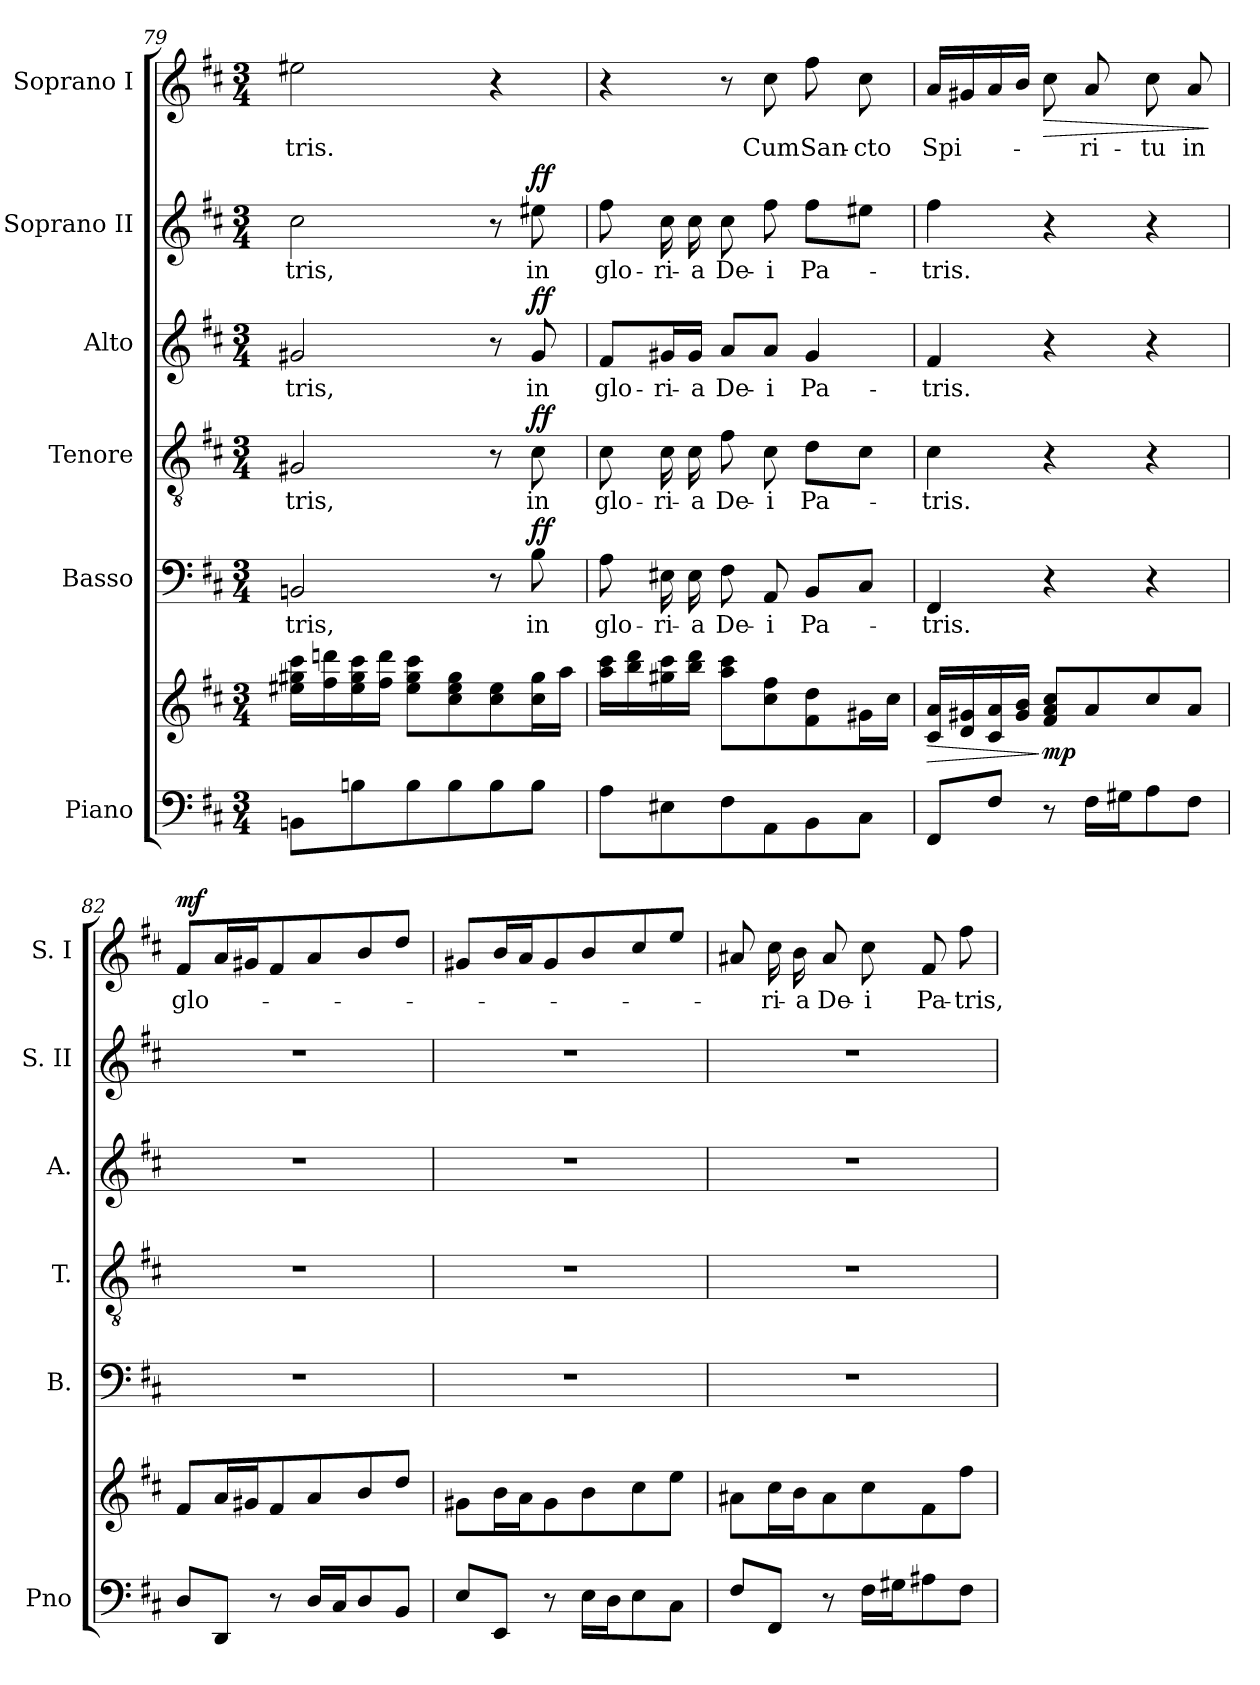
**kern	**kern	**dynam	**kern	**text	**dynam	**kern	**text	**dynam	**kern	**text	**dynam	**kern	**text	**dynam	**kern	**text	**dynam
*part6	*part6	*part6	*part5	*part5	*part5	*part4	*part4	*part4	*part3	*part3	*part3	*part2	*part2	*part2	*part1	*part1	*part1
*staff7	*staff6	*staff6/7	*staff5	*staff5	*staff5	*staff4	*staff4	*staff4	*staff3	*staff3	*staff3	*staff2	*staff2	*staff2	*staff1	*staff1	*staff1
*I"Piano	*	*	*I"Basso	*	*	*I"Tenore	*	*	*I"Alto	*	*	*I"Soprano II	*	*	*I"Soprano I	*	*
*I'Pno	*	*	*I'B.	*	*	*I'T.	*	*	*I'A.	*	*	*I'S. II	*	*	*I'S. I	*	*
!!LO:LB:g=z
*clefF4	*clefG2	*	*clefF4	*	*	*clefGv2	*	*	*clefG2	*	*	*clefG2	*	*	*clefG2	*	*
*ITrd1c1	*ITrd1c1	*	*ITrd1c1	*	*	*ITrd1c1	*	*	*ITrd1c1	*	*	*ITrd1c1	*	*	*ITrd1c1	*	*
*k[f#c#g#d#a#e#b#]	*k[f#c#g#d#a#e#b#]	*	*k[f#c#g#d#a#e#b#]	*	*	*k[f#c#g#d#a#e#b#]	*	*	*k[f#c#g#d#a#e#b#]	*	*	*k[f#c#g#d#a#e#b#]	*	*	*k[f#c#g#d#a#e#b#]	*	*
*M3/4	*M3/4	*	*M3/4	*	*	*M3/4	*	*	*M3/4	*	*	*M3/4	*	*	*M3/4	*	*
=79	=79	=79	=79	=79	=79	=79	=79	=79	=79	=79	=79	=79	=79	=79	=79	=79	=79
!	!	!	!	!LO:LY:b	!	!	!LO:LY:b	!	!	!LO:LY:b	!	!	!LO:LY:b	!	!	!LO:LY:b	!
8AA#X\L	16dd##X\ 16ff##X\ 16bb#\LL	.	2AA#X/	tris,	.	2F##X/	tris,	.	2f##X/	tris,	.	2b#\	tris,	.	2dd##X\	tris.	.
.	16ee#\ 16ccc#X\	.	.	.	.	.	.	.	.	.	.	.	.	.	.	.	.
8A#X\	16dd##\ 16ff##\ 16bb#\	.	.	.	.	.	.	.	.	.	.	.	.	.	.	.	.
.	16ee#\ 16ccc#\JJ	.	.	.	.	.	.	.	.	.	.	.	.	.	.	.	.
8A#\	8dd##\ 8ff##\ 8bb#\L	.	.	.	.	.	.	.	.	.	.	.	.	.	.	.	.
8A#\	8b#\ 8dd##\ 8ff##\	.	.	.	.	.	.	.	.	.	.	.	.	.	.	.	.
8A#\	8b#\ 8dd##\	.	8r	.	.	8r	.	.	8r	.	.	8r	.	.	4r	.	.
!	!	!	!	!LO:LY:b	!LO:DY:b	!	!LO:LY:b	!LO:DY:b	!	!LO:LY:b	!LO:DY:b	!	!LO:LY:b	!LO:DY:b	!	!	!
8A#\J	16b#\ 16ff##\L	.	8A#\	in	ff	8B#\	in	ff	8f##/	in	ff	8dd##X\	in	ff	.	.	.
.	16gg#\JJ	.	.	.	.	.	.	.	.	.	.	.	.	.	.	.	.
=80	=80	=80	=80	=80	=80	=80	=80	=80	=80	=80	=80	=80	=80	=80	=80	=80	=80
!	!	!	!	!LO:LY:b	!	!	!LO:LY:b	!	!	!LO:LY:b	!	!	!LO:LY:b	!	!	!	!
8G#\L	16gg#\ 16bb#\LL	.	8G#\	glo-	.	8B#\	glo-	.	8e#/L	glo-	.	8ee#\	glo-	.	4r	.	.
.	16aa#\ 16ccc#\	.	.	.	.	.	.	.	.	.	.	.	.	.	.	.	.
!	!	!	!	!LO:LY:b	!	!	!LO:LY:b	!	!	!LO:LY:b	!	!	!LO:LY:b	!	!	!	!
8D##X\	16ff##X\ 16bb#\	.	16D##X\	-ri-	.	16B#\	-ri-	.	16f##X/L	-ri-	.	16b#\	-ri-	.	.	.	.
!	!	!	!	!LO:LY:b	!	!	!LO:LY:b	!	!	!LO:LY:b	!	!	!LO:LY:b	!	!	!	!
.	16aa#\ 16ccc#\JJ	.	16D##\	-a	.	16B#\	-a	.	16f##/JJ	-a	.	16b#\	-a	.	.	.	.
!	!	!	!	!LO:LY:b	!	!	!LO:LY:b	!	!	!LO:LY:b	!	!	!LO:LY:b	!	!	!	!
8E#\	8gg#\ 8bb#\L	.	8E#\	De-	.	8e#\	De-	.	8g#/L	De-	.	8b#\	De-	.	8r	.	.
!	!	!	!	!LO:LY:b	!	!	!LO:LY:b	!	!	!LO:LY:b	!	!	!LO:LY:b	!	!	!LO:LY:b	!
8GG#\	8b#\ 8ee#\	.	8GG#/	-i	.	8B#\	-i	.	8g#/J	-i	.	8ee#\	-i	.	8b#\	Cum	.
!	!	!	!	!LO:LY:b	!	!	!LO:LY:b	!	!	!LO:LY:b	!	!	!LO:LY:b	!	!	!LO:LY:b	!
8AA#\	8e#\ 8cc#\	.	8AA#/L	Pa-	.	8c#\L	Pa-	.	4f##/	Pa-	.	8ee#\L	Pa-	.	8ee#\	San-	.
!	!	!	!	!	!	!	!	!	!	!	!	!	!	!	!	!LO:LY:b	!
8BB#\J	16f##X\L	.	8BB#/J	.	.	8B#\J	.	.	.	.	.	8dd##X\J	.	.	8b#\	-cto	.
.	16b#\JJ	.	.	.	.	.	.	.	.	.	.	.	.	.	.	.	.
=81	=81	=81	=81	=81	=81	=81	=81	=81	=81	=81	=81	=81	=81	=81	=81	=81	=81
!	!	!LO:HP:b	!	!LO:LY:b	!	!	!LO:LY:b	!	!	!LO:LY:b	!	!	!LO:LY:b	!	!	!LO:LY:b	!
8EE#/L	16B#/ 16g#/LL	>	4EE#/	-tris.	.	4B#\	-tris.	.	4e#/	-tris.	.	4ee#\	-tris.	.	16g#/LL	Spi-	.
.	16c#/ 16f##X/	.	.	.	.	.	.	.	.	.	.	.	.	.	16f##X/	.	.
8E#/J	16B#/ 16g#/	.	.	.	.	.	.	.	.	.	.	.	.	.	16g#/	.	.
.	16f##/ 16a#/JJ	.	.	.	.	.	.	.	.	.	.	.	.	.	16a#/JJ	.	.
!	!	!LO:DY:n=1:b	!	!	!	!	!	!	!	!	!	!	!	!	!	!	!LO:HP:b
8r	8e#/ 8g#/ 8b#/L	] mp	4r	.	.	4r	.	.	4r	.	.	4r	.	.	8b#\	.	>
!	!	!	!	!	!	!	!	!	!	!	!	!	!	!	!	!LO:LY:b	!
16E#\LL	8g#/	.	.	.	.	.	.	.	.	.	.	.	.	.	8g#/	ri-	.
16F##X\J	.	.	.	.	.	.	.	.	.	.	.	.	.	.	.	.	.
!	!	!	!	!	!	!	!	!	!	!	!	!	!	!	!	!LO:LY:b	!
8G#\	8b#/	.	4r	.	.	4r	.	.	4r	.	.	4r	.	.	8b#\	-tu	.
!	!	!	!	!	!	!	!	!	!	!	!	!	!	!	!	!LO:LY:b	!
8E#\J	8g#/J	.	.	.	.	.	.	.	.	.	.	.	.	.	8g#/	in	.
.	.	.	.	.	.	.	.	.	.	.	.	.	.	.	.	.	]
=82	=82	=82	=82	=82	=82	=82	=82	=82	=82	=82	=82	=82	=82	=82	=82	=82	=82
!	!	!	!	!	!	!	!	!	!	!	!	!	!	!	!	!LO:LY:b	!LO:DY:b
8C#/L	8e#/L	.	2.r	.	.	2.r	.	.	2.r	.	.	2.r	.	.	8e#/L	glo-	mf
8CC#/J	16g#/L	.	.	.	.	.	.	.	.	.	.	.	.	.	16g#/L	.	.
.	16f##X/J	.	.	.	.	.	.	.	.	.	.	.	.	.	16f##X/J	.	.
8r	8e#/	.	.	.	.	.	.	.	.	.	.	.	.	.	8e#/	.	.
16C#/LL	8g#/	.	.	.	.	.	.	.	.	.	.	.	.	.	8g#/	.	.
16BB#/J	.	.	.	.	.	.	.	.	.	.	.	.	.	.	.	.	.
8C#/	8a#/	.	.	.	.	.	.	.	.	.	.	.	.	.	8a#/	.	.
8AA#/J	8cc#/J	.	.	.	.	.	.	.	.	.	.	.	.	.	8cc#/J	.	.
!!LO:PB:g=z
=83	=83	=83	=83	=83	=83	=83	=83	=83	=83	=83	=83	=83	=83	=83	=83	=83	=83
8D#/L	8f##X\L	.	2.r	.	.	2.r	.	.	2.r	.	.	2.r	.	.	8f##X/L	.	.
8DD#/J	16a#\L	.	.	.	.	.	.	.	.	.	.	.	.	.	16a#/L	.	.
.	16g#\J	.	.	.	.	.	.	.	.	.	.	.	.	.	16g#/J	.	.
8r	8f##\	.	.	.	.	.	.	.	.	.	.	.	.	.	8f##/	.	.
16D#\LL	8a#\	.	.	.	.	.	.	.	.	.	.	.	.	.	8a#/	.	.
16C#\J	.	.	.	.	.	.	.	.	.	.	.	.	.	.	.	.	.
8D#\	8b#\	.	.	.	.	.	.	.	.	.	.	.	.	.	8b#/	.	.
8BB#\J	8dd#\J	.	.	.	.	.	.	.	.	.	.	.	.	.	8dd#/J	.	.
=84	=84	=84	=84	=84	=84	=84	=84	=84	=84	=84	=84	=84	=84	=84	=84	=84	=84
8E#/L	8g##X\L	.	2.r	.	.	2.r	.	.	2.r	.	.	2.r	.	.	8g##X/	.	.
!	!	!	!	!	!	!	!	!	!	!	!	!	!	!	!	!LO:LY:b	!
8EE#/J	16b#\L	.	.	.	.	.	.	.	.	.	.	.	.	.	16b#\	ri-	.
!	!	!	!	!	!	!	!	!	!	!	!	!	!	!	!	!LO:LY:b	!
.	16a#\J	.	.	.	.	.	.	.	.	.	.	.	.	.	16a#\	-a	.
!	!	!	!	!	!	!	!	!	!	!	!	!	!	!	!	!LO:LY:b	!
8r	8g##\	.	.	.	.	.	.	.	.	.	.	.	.	.	8g##/	De-	.
!	!	!	!	!	!	!	!	!	!	!	!	!	!	!	!	!LO:LY:b	!
16E#\LL	8b#\	.	.	.	.	.	.	.	.	.	.	.	.	.	8b#\	-i	.
16F##X\J	.	.	.	.	.	.	.	.	.	.	.	.	.	.	.	.	.
!	!	!	!	!	!	!	!	!	!	!	!	!	!	!	!	!LO:LY:b	!
8G##X\	8e#\	.	.	.	.	.	.	.	.	.	.	.	.	.	8e#/	Pa-	.
!	!	!	!	!	!	!	!	!	!	!	!	!	!	!	!	!LO:LY:b	!
8E#\J	8ee#\J	.	.	.	.	.	.	.	.	.	.	.	.	.	8ee#\	-tris,	.
=	=	=	=	=	=	=	=	=	=	=	=	=	=	=	=	=	=
*-	*-	*-	*-	*-	*-	*-	*-	*-	*-	*-	*-	*-	*-	*-	*-	*-	*-
